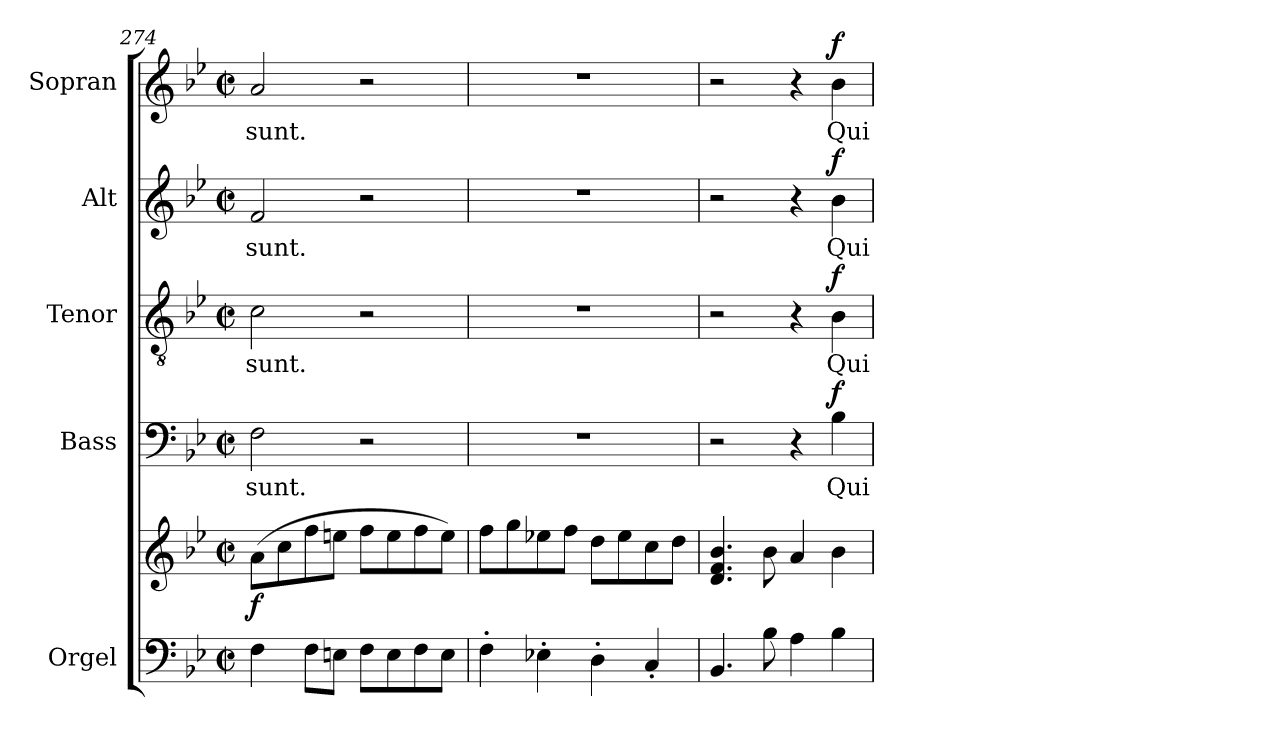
**kern	**kern	**dynam	**kern	**text	**dynam	**kern	**text	**dynam	**kern	**text	**dynam	**kern	**text	**dynam
*part5	*part5	*part5	*part4	*part4	*part4	*part3	*part3	*part3	*part2	*part2	*part2	*part1	*part1	*part1
*staff6	*staff5	*staff5/6	*staff4	*staff4	*staff4	*staff3	*staff3	*staff3	*staff2	*staff2	*staff2	*staff1	*staff1	*staff1
*I"Orgel	*	*	*I"Bass	*	*	*I"Tenor	*	*	*I"Alt	*	*	*I"Sopran	*	*
*I'Org.	*	*	*I'B.	*	*	*I'T.	*	*	*I'A.	*	*	*I'S.	*	*
*clefF4	*clefG2	*	*clefF4	*	*	*clefGv2	*	*	*clefG2	*	*	*clefG2	*	*
*k[b-e-]	*k[b-e-]	*	*k[b-e-]	*	*	*k[b-e-]	*	*	*k[b-e-]	*	*	*k[b-e-]	*	*
*B-:	*B-:	*	*B-:	*	*	*B-:	*	*	*B-:	*	*	*B-:	*	*
*M2/2	*M2/2	*	*M2/2	*	*	*M2/2	*	*	*M2/2	*	*	*M2/2	*	*
*met(c|)	*met(c|)	*	*met(c|)	*	*	*met(c|)	*	*	*met(c|)	*	*	*met(c|)	*	*
=274	=274	=274	=274	=274	=274	=274	=274	=274	=274	=274	=274	=274	=274	=274
!	!	!LO:DY:b	!	!LO:LY:b	!	!	!LO:LY:b	!	!	!LO:LY:b	!	!	!LO:LY:b	!
4F\	(>8a\L	f	2F\	sunt.	.	2c\	sunt.	.	2f/	sunt.	.	2a/	sunt.	.
.	8cc\	.	.	.	.	.	.	.	.	.	.	.	.	.
8F\L	8ff\	.	.	.	.	.	.	.	.	.	.	.	.	.
8En\J	8een\J	.	.	.	.	.	.	.	.	.	.	.	.	.
8F\L	8ff\L	.	2r	.	.	2r	.	.	2r	.	.	2r	.	.
8E\	8ee\	.	.	.	.	.	.	.	.	.	.	.	.	.
8F\	8ff\	.	.	.	.	.	.	.	.	.	.	.	.	.
8E\J	8ee\J)	.	.	.	.	.	.	.	.	.	.	.	.	.
=275	=275	=275	=275	=275	=275	=275	=275	=275	=275	=275	=275	=275	=275	=275
4F'>\	8ff\L	.	1r	.	.	1r	.	.	1r	.	.	1r	.	.
.	8gg\	.	.	.	.	.	.	.	.	.	.	.	.	.
4E-X'>\	8ee-X\	.	.	.	.	.	.	.	.	.	.	.	.	.
.	8ff\J	.	.	.	.	.	.	.	.	.	.	.	.	.
4D'>\	8dd\L	.	.	.	.	.	.	.	.	.	.	.	.	.
.	8ee-\	.	.	.	.	.	.	.	.	.	.	.	.	.
4C'</	8cc\	.	.	.	.	.	.	.	.	.	.	.	.	.
.	8dd\J	.	.	.	.	.	.	.	.	.	.	.	.	.
=276	=276	=276	=276	=276	=276	=276	=276	=276	=276	=276	=276	=276	=276	=276
4.BB-/	4.d/ 4.f/ 4.b-/	.	2r	.	.	2r	.	.	2r	.	.	2r	.	.
8B-\	8b-\	.	.	.	.	.	.	.	.	.	.	.	.	.
4A\	4a/	.	4r	.	.	4r	.	.	4r	.	.	4r	.	.
!	!	!	!	!LO:LY:b	!LO:DY:a	!	!LO:LY:b	!LO:DY:a	!	!LO:LY:b	!LO:DY:a	!	!LO:LY:b	!LO:DY:a
4B-\	4b-\	.	4B-\	Qui	f	4B-\	Qui	f	4b-\	Qui	f	4b-\	Qui	f
=	=	=	=	=	=	=	=	=	=	=	=	=	=	=
*-	*-	*-	*-	*-	*-	*-	*-	*-	*-	*-	*-	*-	*-	*-
